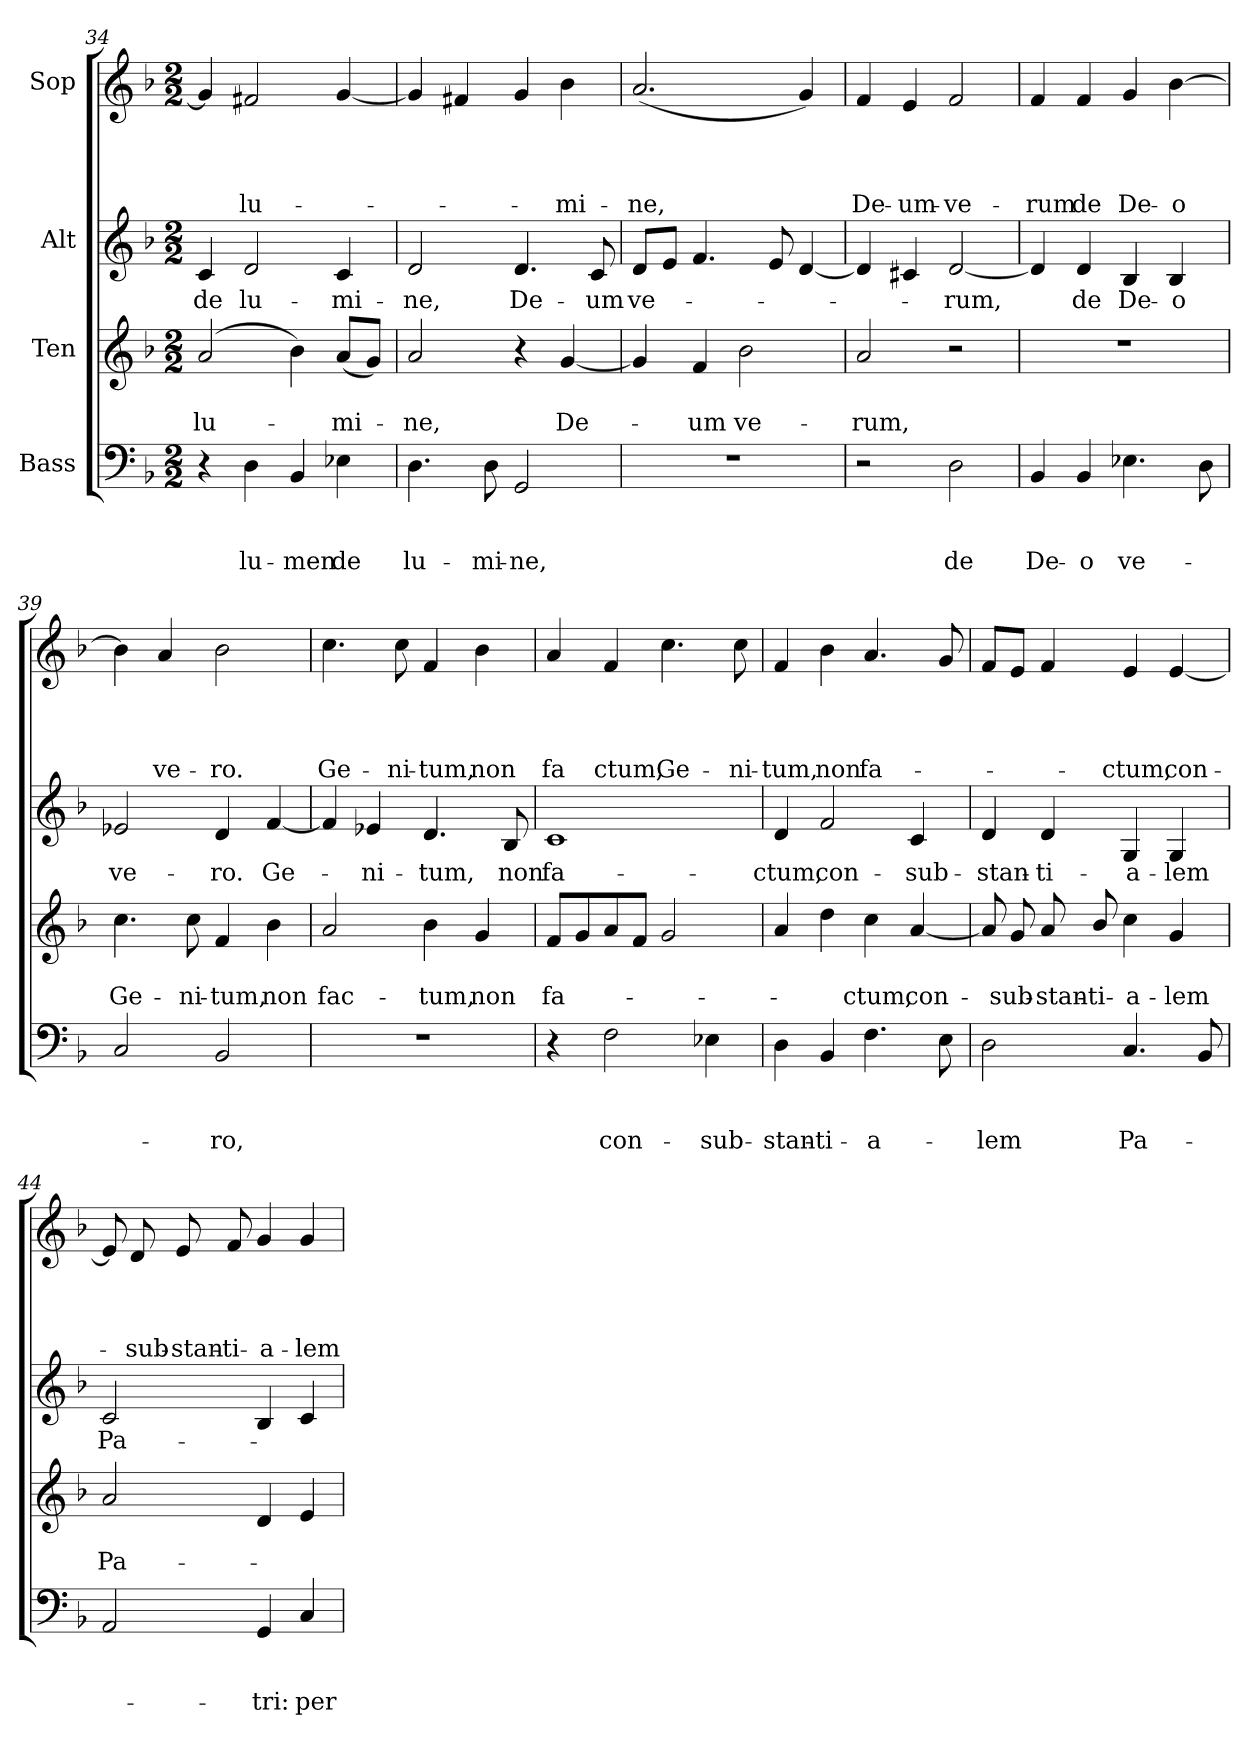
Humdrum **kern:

**kern	**text	**text	**text	**kern	**text	**text	**kern	**text	**kern	**text	**text	**text	**text
*part4	*part4	*part4	*part4	*part3	*part3	*part3	*part2	*part2	*part1	*part1	*part1	*part1	*part1
*staff4	*staff4	*staff4	*staff4	*staff3	*staff3	*staff3	*staff2	*staff2	*staff1	*staff1	*staff1	*staff1	*staff1
*I"Bass	*	*	*	*I"Ten	*	*	*I"Alt	*	*I"Sop	*	*	*	*
*clefF4	*	*	*	*clefG2	*	*	*clefG2	*	*clefG2	*	*	*	*
*k[b-]	*	*	*	*k[b-]	*	*	*k[b-]	*	*k[b-]	*	*	*	*
*F:	*	*	*	*F:	*	*	*F:	*	*F:	*	*	*	*
*M2/2	*	*	*	*M2/2	*	*	*M2/2	*	*M2/2	*	*	*	*
=34	=34	=34	=34	=34	=34	=34	=34	=34	=34	=34	=34	=34	=34
!	!	!	!	!	!	!LO:LY:b	!	!LO:LY:b	!	!	!	!	!
4r	.	.	.	(>2a/	.	lu-	4c/	de	4g/]	.	.	.	.
!	!	!	!LO:LY:b	!	!	!	!	!LO:LY:b	!	!	!	!	!LO:LY:b
4D\	.	.	lu-	.	.	.	2d/	lu-	2f#X/	.	.	.	lu-
!	!	!	!LO:LY:b	!	!	!	!	!	!	!	!	!	!
4BB-/	.	.	-men	4b-\)	.	.	.	.	.	.	.	.	.
!	!	!	!LO:LY:b	!	!	!LO:LY:b	!	!LO:LY:b	!	!	!	!	!
4E-X\	.	.	de	(>8a/L	.	-mi-	4c/	-mi-	[<4g/	.	.	.	.
.	.	.	.	8g/J)	.	.	.	.	.	.	.	.	.
=35	=35	=35	=35	=35	=35	=35	=35	=35	=35	=35	=35	=35	=35
!	!	!	!LO:LY:b	!	!	!LO:LY:b	!	!LO:LY:b	!	!	!	!	!
4.D\	.	.	lu-	2a/	.	-ne,	2d/	-ne,	4g/]	.	.	.	.
.	.	.	.	.	.	.	.	.	4f#X/	.	.	.	.
!	!	!	!LO:LY:b	!	!	!	!	!	!	!	!	!	!
8D\	.	.	-mi-	.	.	.	.	.	.	.	.	.	.
!	!	!	!LO:LY:b	!	!	!	!	!LO:LY:b	!	!	!	!	!
2GG/	.	.	-ne,	4r	.	.	4.d/	De-	4g/	.	.	.	.
!	!	!	!	!	!	!LO:LY:b	!	!	!	!	!	!	!LO:LY:b
.	.	.	.	[<4g/	.	De-	.	.	4b-\	.	.	.	-mi-
!	!	!	!	!	!	!	!	!LO:LY:b	!	!	!	!	!
.	.	.	.	.	.	.	8c/	-um	.	.	.	.	.
=36	=36	=36	=36	=36	=36	=36	=36	=36	=36	=36	=36	=36	=36
!	!	!	!	!	!	!	!	!LO:LY:b	!	!	!	!	!LO:LY:b
1r	.	.	.	4g/]	.	.	8d/L	ve-	(>2.a/	.	.	.	-ne,
.	.	.	.	.	.	.	8e/J	.	.	.	.	.	.
!	!	!	!	!	!	!LO:LY:b	!	!	!	!	!	!	!
.	.	.	.	4f/	.	-um	4.f/	.	.	.	.	.	.
!	!	!	!	!	!	!LO:LY:b	!	!	!	!	!	!	!
.	.	.	.	2b-\	.	ve-	.	.	.	.	.	.	.
.	.	.	.	.	.	.	8e/	.	.	.	.	.	.
.	.	.	.	.	.	.	[<4d/	.	4g/)	.	.	.	.
=37	=37	=37	=37	=37	=37	=37	=37	=37	=37	=37	=37	=37	=37
!	!	!	!	!	!	!LO:LY:b	!	!	!	!	!	!	!LO:LY:b
2r	.	.	.	2a/	.	-rum,	4d/]	.	4f/	.	.	.	De-
!	!	!	!	!	!	!	!	!	!	!	!	!	!LO:LY:b
.	.	.	.	.	.	.	4c#X/	.	4e/	.	.	.	-um-
!	!	!	!LO:LY:b	!	!	!	!	!LO:LY:b	!	!	!	!	!LO:LY:b
2D\	.	.	de	2r	.	.	[<2d/	-rum,	2f/	.	.	.	-ve-
!!LO:LB:g=z
=38	=38	=38	=38	=38	=38	=38	=38	=38	=38	=38	=38	=38	=38
!	!	!	!LO:LY:b	!	!	!	!	!	!	!	!	!	!LO:LY:b
4BB-/	.	.	De-	1r	.	.	4d/]	.	4f/	.	.	.	-rum
!	!	!	!LO:LY:b	!	!	!	!	!LO:LY:b	!	!	!	!	!LO:LY:b
4BB-/	.	.	-o	.	.	.	4d/	de	4f/	.	.	.	de
!	!	!	!LO:LY:b	!	!	!	!	!LO:LY:b	!	!	!	!	!LO:LY:b
4.E-X\	.	.	ve-	.	.	.	4B-/	De-	4g/	.	.	.	De-
!	!	!	!	!	!	!	!	!LO:LY:b	!	!	!	!	!LO:LY:b
.	.	.	.	.	.	.	4B-/	-o	[>4b-\	.	.	.	-o
8D\	.	.	.	.	.	.	.	.	.	.	.	.	.
=39	=39	=39	=39	=39	=39	=39	=39	=39	=39	=39	=39	=39	=39
!	!	!	!	!	!	!LO:LY:b	!	!LO:LY:b	!	!	!	!	!
2C/	.	.	.	4.cc\	.	Ge-	2e-X/	ve-	4b-\]	.	.	.	.
!	!	!	!	!	!	!	!	!	!	!	!	!	!LO:LY:b
.	.	.	.	.	.	.	.	.	4a/	.	.	.	ve-
!	!	!	!	!	!	!LO:LY:b	!	!	!	!	!	!	!
.	.	.	.	8cc\	.	-ni-	.	.	.	.	.	.	.
!	!	!	!LO:LY:b	!	!	!LO:LY:b	!	!LO:LY:b	!	!	!	!	!LO:LY:b
2BB-/	.	.	-ro,	4f/	.	-tum,	4d/	-ro.	2b-\	.	.	.	-ro.
!	!	!	!	!	!	!LO:LY:b	!	!LO:LY:b	!	!	!	!	!
.	.	.	.	4b-\	.	non	[<4f/	Ge-	.	.	.	.	.
=40	=40	=40	=40	=40	=40	=40	=40	=40	=40	=40	=40	=40	=40
!	!	!	!	!	!	!LO:LY:b	!	!	!	!	!	!	!LO:LY:b
1r	.	.	.	2a/	.	fac-	4f/]	.	4.cc\	.	.	.	Ge-
!	!	!	!	!	!	!	!	!LO:LY:b	!	!	!	!	!
.	.	.	.	.	.	.	4e-X/	-ni-	.	.	.	.	.
!	!	!	!	!	!	!	!	!	!	!	!	!	!LO:LY:b
.	.	.	.	.	.	.	.	.	8cc\	.	.	.	-ni-
!	!	!	!	!	!	!LO:LY:b	!	!LO:LY:b	!	!	!	!	!LO:LY:b
.	.	.	.	4b-\	.	-tum,	4.d/	-tum,	4f/	.	.	.	-tum,
!	!	!	!	!	!	!LO:LY:b	!	!	!	!	!	!	!LO:LY:b
.	.	.	.	4g/	.	non	.	.	4b-\	.	.	.	non
!	!	!	!	!	!	!	!	!LO:LY:b	!	!	!	!	!
.	.	.	.	.	.	.	8B-/	non	.	.	.	.	.
=41	=41	=41	=41	=41	=41	=41	=41	=41	=41	=41	=41	=41	=41
!	!	!	!	!	!	!LO:LY:b	!	!LO:LY:b	!	!	!	!	!LO:LY:b
4r	.	.	.	8f/L	.	fa-	1c	fa-	4a/	.	.	.	fa
.	.	.	.	8g/	.	.	.	.	.	.	.	.	.
!	!	!	!LO:LY:b	!	!	!	!	!	!	!	!	!	!LO:LY:b
2F\	.	.	con-	8a/	.	.	.	.	4f/	.	.	.	ctum,
.	.	.	.	8f/J	.	.	.	.	.	.	.	.	.
!	!	!	!	!	!	!	!	!	!	!	!	!	!LO:LY:b
.	.	.	.	2g/	.	.	.	.	4.cc\	.	.	.	Ge-
!	!	!	!LO:LY:b	!	!	!	!	!	!	!	!	!	!
4E-X\	.	.	-sub-	.	.	.	.	.	.	.	.	.	.
!	!	!	!	!	!	!	!	!	!	!	!	!	!LO:LY:b
.	.	.	.	.	.	.	.	.	8cc\	.	.	.	-ni-
=42	=42	=42	=42	=42	=42	=42	=42	=42	=42	=42	=42	=42	=42
!	!	!	!LO:LY:b	!	!	!	!	!LO:LY:b	!	!	!	!	!LO:LY:b
4D\	.	.	-stan-	4a/	.	.	4d/	-ctum,	4f/	.	.	.	-tum,
!	!	!	!LO:LY:b	!	!	!	!	!LO:LY:b	!	!	!	!	!LO:LY:b
4BB-/	.	.	-ti-	4dd\	.	.	2f/	con-	4b-\	.	.	.	non
!	!	!	!LO:LY:b	!	!	!LO:LY:b	!	!	!	!	!	!	!LO:LY:b
4.F\	.	.	-a-	4cc\	.	-ctum,	.	.	4.a/	.	.	.	fa-
!	!	!	!	!	!	!LO:LY:b	!	!LO:LY:b	!	!	!	!	!
.	.	.	.	[>4a/	.	con-	4c/	-sub-	.	.	.	.	.
8E\	.	.	.	.	.	.	.	.	8g/	.	.	.	.
=43	=43	=43	=43	=43	=43	=43	=43	=43	=43	=43	=43	=43	=43
!	!	!	!LO:LY:b	!	!	!	!	!LO:LY:b	!	!	!	!	!
2D\	.	.	-lem	8a/]	.	.	4d/	-stan-	8f/L	.	.	.	.
!	!	!	!	!	!	!LO:LY:b	!	!	!	!	!	!	!
.	.	.	.	8g/	.	-sub-	.	.	8e/J	.	.	.	.
!	!	!	!	!	!	!LO:LY:b	!	!LO:LY:b	!	!	!	!	!
.	.	.	.	8a/	.	-stan-	4d/	-ti-	4f/	.	.	.	.
!	!	!	!	!	!	!LO:LY:b	!	!	!	!	!	!	!
.	.	.	.	8b-/	.	-ti-	.	.	.	.	.	.	.
!	!	!	!LO:LY:b	!	!	!LO:LY:b	!	!LO:LY:b	!	!	!	!	!LO:LY:b
4.C/	.	.	Pa-	4cc\	.	-a-	4G/	-a-	4e/	.	.	.	-ctum,
!	!	!	!	!	!	!LO:LY:b	!	!LO:LY:b	!	!	!	!	!LO:LY:b
.	.	.	.	4g/	.	-lem	4G/	-lem	[<4e/	.	.	.	con-
8BB-/	.	.	.	.	.	.	.	.	.	.	.	.	.
!!LO:LB:g=z
=44	=44	=44	=44	=44	=44	=44	=44	=44	=44	=44	=44	=44	=44
!	!	!	!	!	!	!LO:LY:b	!	!LO:LY:b	!	!	!	!	!
2AA/	.	.	.	2a/	.	Pa-	2c/	Pa-	8e/]	.	.	.	.
!	!	!	!	!	!	!	!	!	!	!	!	!	!LO:LY:b
.	.	.	.	.	.	.	.	.	8d/	.	.	.	-sub-
!	!	!	!	!	!	!	!	!	!	!	!	!	!LO:LY:b
.	.	.	.	.	.	.	.	.	8e/	.	.	.	-stan-
!	!	!	!	!	!	!	!	!	!	!	!	!	!LO:LY:b
.	.	.	.	.	.	.	.	.	8f/	.	.	.	-ti-
!	!	!	!LO:LY:b	!	!	!	!	!	!	!	!	!	!LO:LY:b
4GG/	.	.	-tri:	4d/	.	.	4B-/	.	4g/	.	.	.	-a-
!	!	!	!LO:LY:b	!	!	!	!	!	!	!	!	!	!LO:LY:b
4C/	.	.	per	4e/	.	.	4c/	.	4g/	.	.	.	-lem
=	=	=	=	=	=	=	=	=	=	=	=	=	=
*-	*-	*-	*-	*-	*-	*-	*-	*-	*-	*-	*-	*-	*-
